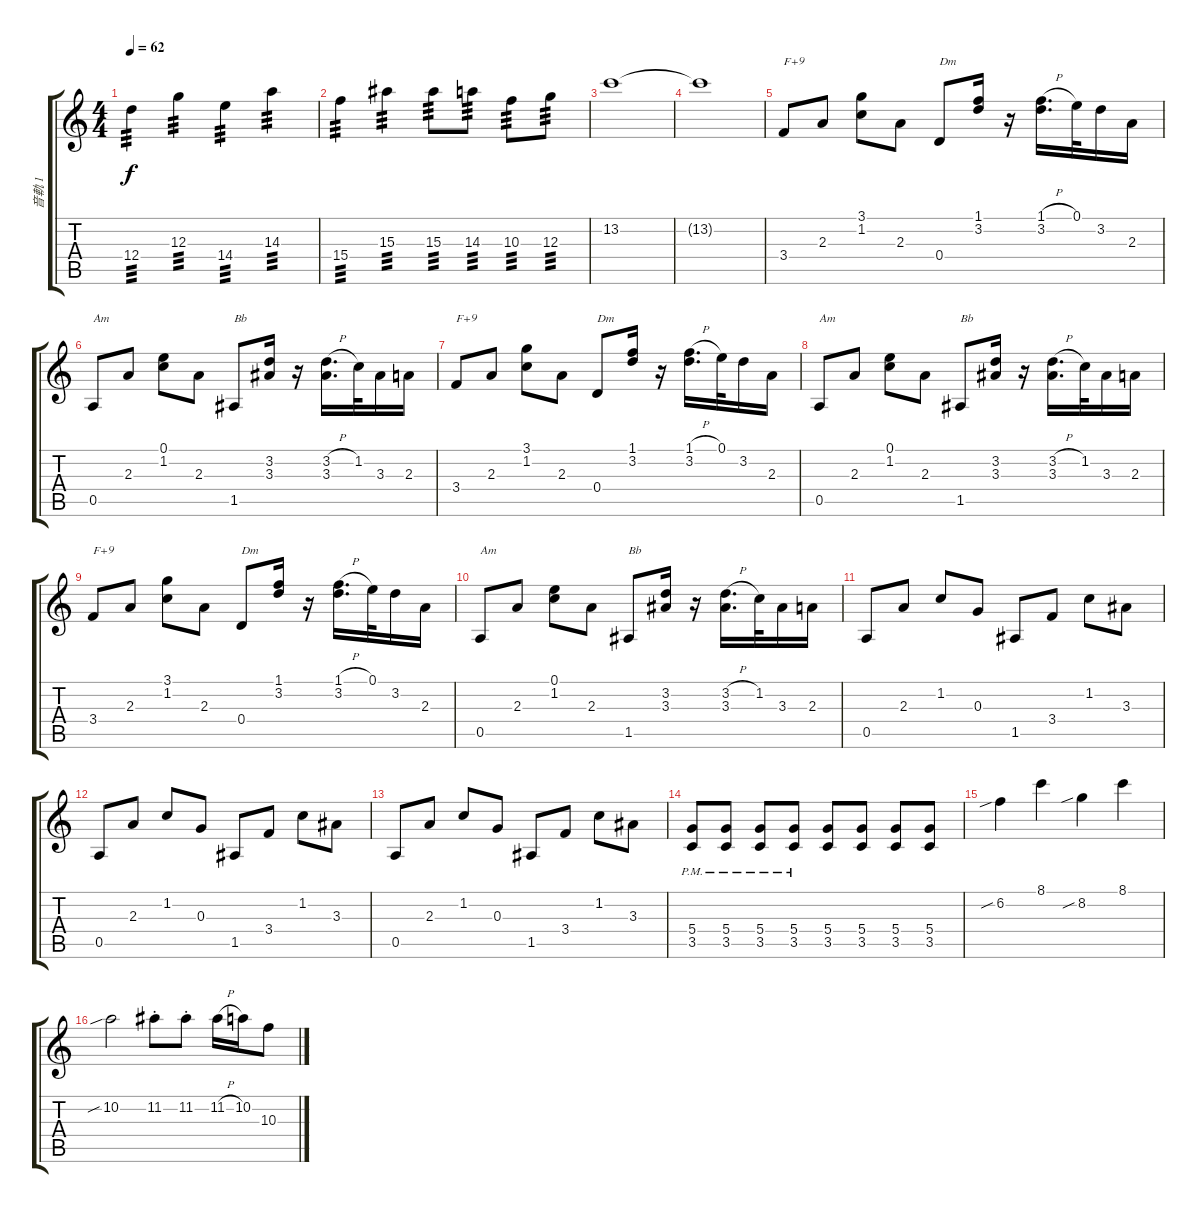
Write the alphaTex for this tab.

\track ("音軌 1" "音軌 1") {instrument electricguitarjazz}
\staff {score tabs}
\tuning (E4 B3 G3 D3 A2 E2) {hide}
\ts (4 4)
\tempo 62
\clef g2
\ks c
12.4.4{tp 3 dy f} 12.3.4{tp 3} 14.4.4{tp 3} 14.3.4{tp 3} |
15.4.4{tp 3} 15.3.4{tp 3} 15.3.8{tp 3} 14.3.8{tp 3} 10.3.8{tp 3} 12.3.8{tp 3} |
13.2.1 |
13.2{t}.1 |
3.4.8{txt "F+9"} 2.3.8 (3.1 1.2).8 2.3.8 0.4.8{txt "Dm"} (1.1 3.2).16 r.16 (1.1{h} 3.2).16{d} 0.1.32 3.2.16 2.3.16 |
0.5.8{txt "Am"} 2.3.8 (0.1 1.2).8 2.3.8 1.5.8{txt "Bb"} (3.2 3.3).16 r.16 (3.2{h} 3.3).16{d} 1.2.32 3.3.16 2.3.16 |
3.4.8{txt "F+9"} 2.3.8 (3.1 1.2).8 2.3.8 0.4.8{txt "Dm"} (1.1 3.2).16 r.16 (1.1{h} 3.2).16{d} 0.1.32 3.2.16 2.3.16 |
0.5.8{txt "Am"} 2.3.8 (0.1 1.2).8 2.3.8 1.5.8{txt "Bb"} (3.2 3.3).16 r.16 (3.2{h} 3.3).16{d} 1.2.32 3.3.16 2.3.16 |
3.4.8{txt "F+9"} 2.3.8 (3.1 1.2).8 2.3.8 0.4.8{txt "Dm"} (1.1 3.2).16 r.16 (1.1{h} 3.2).16{d} 0.1.32 3.2.16 2.3.16 |
0.5.8{txt "Am"} 2.3.8 (0.1 1.2).8 2.3.8 1.5.8{txt "Bb"} (3.2 3.3).16 r.16 (3.2{h} 3.3).16{d} 1.2.32 3.3.16 2.3.16 |
0.5.8 2.3.8 1.2.8 0.3.8 1.5.8 3.4.8 1.2.8 3.3.8 |
0.5.8 2.3.8 1.2.8 0.3.8 1.5.8 3.4.8 1.2.8 3.3.8 |
0.5.8 2.3.8 1.2.8 0.3.8 1.5.8 3.4.8 1.2.8 3.3.8 |
(5.4{pm} 3.5{pm}).8{instrument overdrivenguitar} (5.4{pm} 3.5{pm}).8 (5.4{pm} 3.5{pm}).8 (5.4{pm} 3.5{pm}).8 (5.4 3.5).8 (5.4 3.5).8 (5.4 3.5).8 (5.4 3.5).8 |
6.2{sib}.4 8.1.4 8.2{sib}.4 8.1.4 |
10.2{sib}.2 11.2{st}.8 11.2{st}.8 11.2{h}.16 10.2.16 10.3.8
